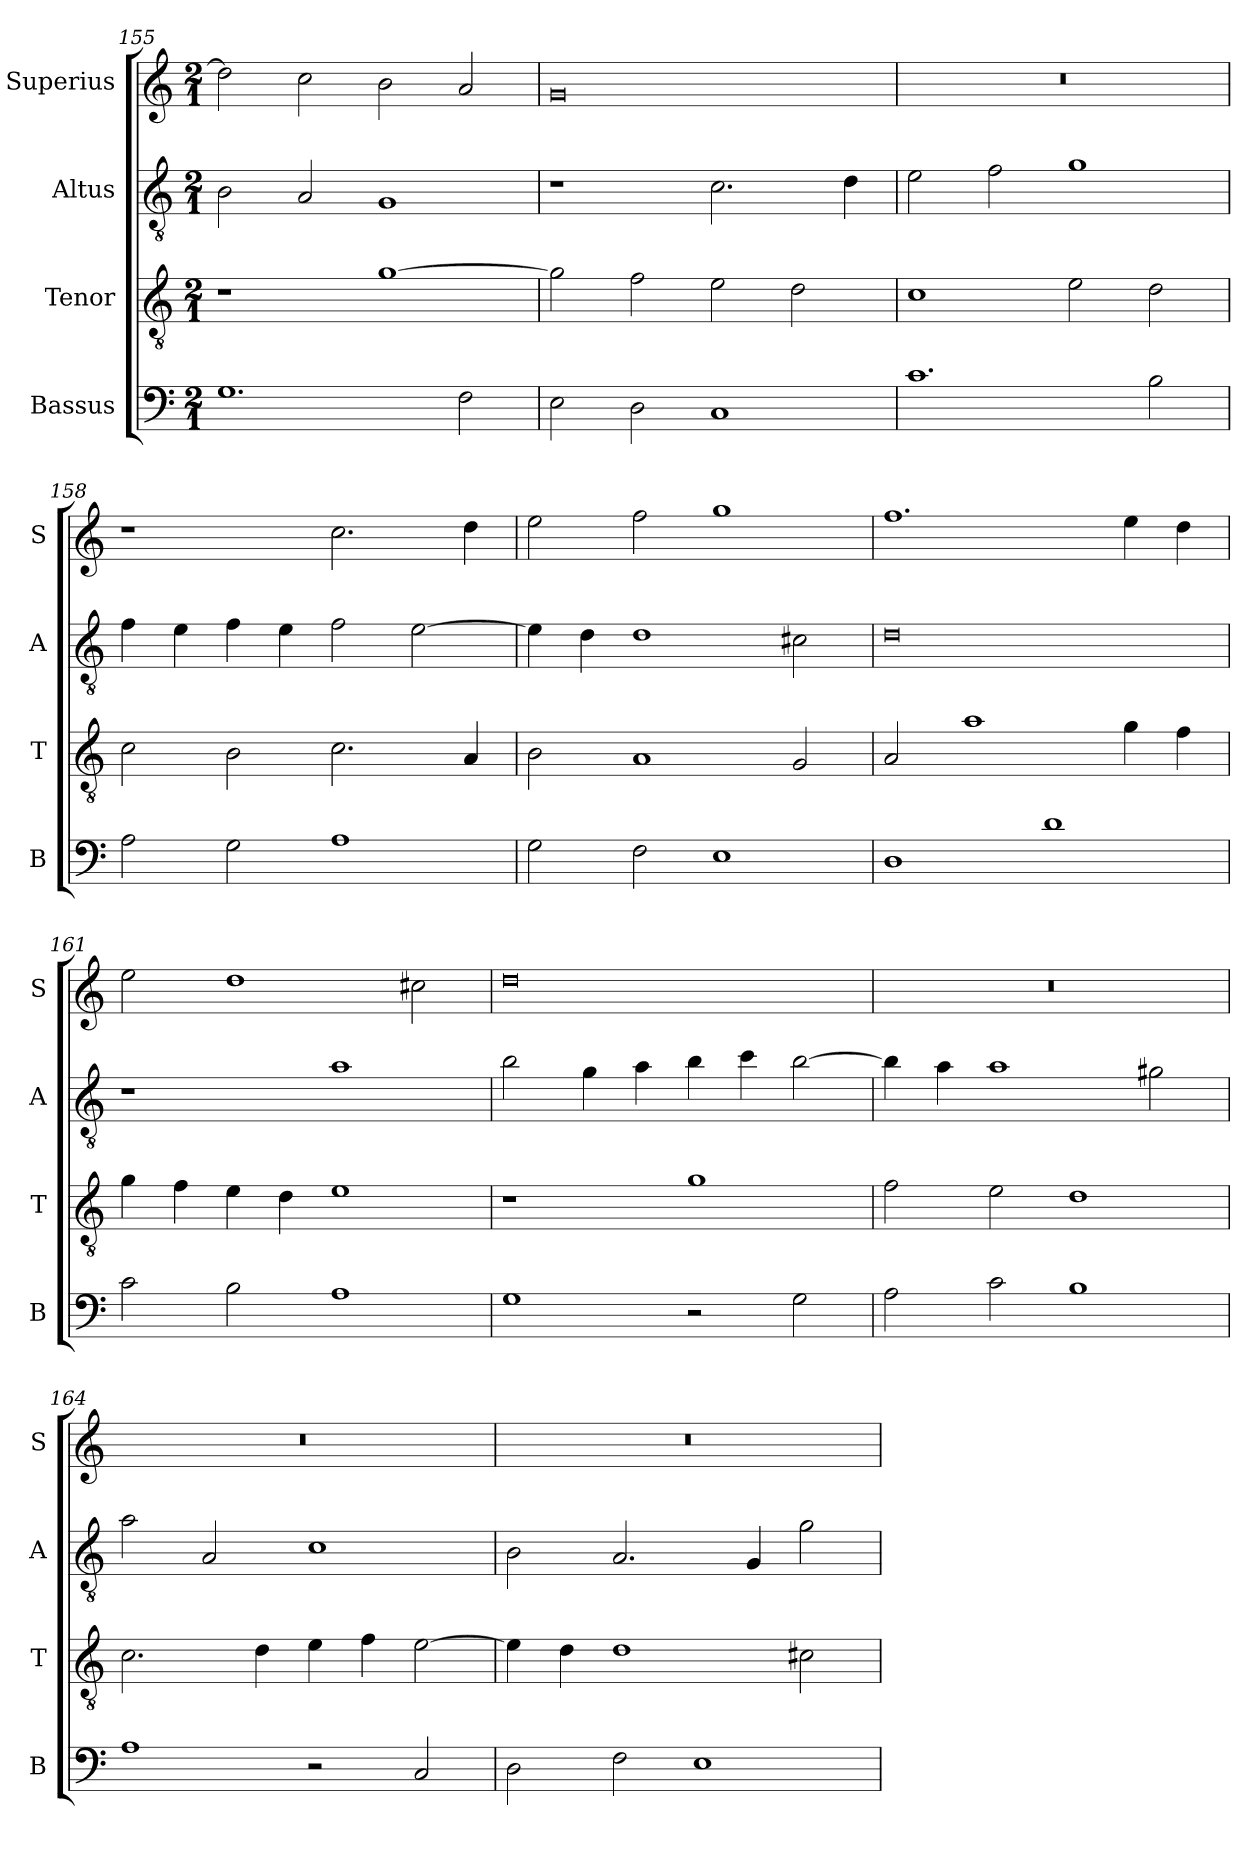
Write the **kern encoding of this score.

**kern	**kern	**kern	**kern
*part4	*part3	*part2	*part1
*staff4	*staff3	*staff2	*staff1
*I"Bassus	*I"Tenor	*I"Altus	*I"Superius
*I'B	*I'T	*I'A	*I'S
*clefF4	*clefGv2	*clefGv2	*clefG2
*k[]	*k[]	*k[]	*k[]
*M2/1	*M2/1	*M2/1	*M2/1
=155	=155	=155	=155
1.G	1r	2B\	2dd\]
.	.	2A/	2cc\
.	[1g	1G	2b\
2F\	.	.	2a/
=156	=156	=156	=156
2E\	2g\]	1r	0g
2D\	2f\	.	.
1C	2e\	2.c\	.
.	2d\	.	.
.	.	4d\	.
=157	=157	=157	=157
1.c	1c	2e\	0r
.	.	2f\	.
.	2e\	1g	.
2B\	2d\	.	.
=158	=158	=158	=158
2A\	2c\	4f\	1r
.	.	4e\	.
2G\	2B\	4f\	.
.	.	4e\	.
1A	2.c\	2f\	2.cc\
.	.	[2e\	.
.	4A/	.	4dd\
=159	=159	=159	=159
2G\	2B\	4e\]	2ee\
.	.	4d\	.
2F\	1A	1d	2ff\
1E	.	.	1gg
.	2G/	2c#X\	.
=160	=160	=160	=160
1D	2A/	0d	1.ff
.	1a	.	.
1d	.	.	.
.	4g\	.	4ee\
.	4f\	.	4dd\
=161	=161	=161	=161
2c\	4g\	1r	2ee\
.	4f\	.	.
2B\	4e\	.	1dd
.	4d\	.	.
1A	1e	1a	.
.	.	.	2cc#X\
=162	=162	=162	=162
1G	1r	2b\	0dd
.	.	4g\	.
.	.	4a\	.
2r	1g	4b\	.
.	.	4cc\	.
2G\	.	[2b\	.
=163	=163	=163	=163
2A\	2f\	4b\]	0r
.	.	4a\	.
2c\	2e\	1a	.
1B	1d	.	.
.	.	2g#X\	.
=164	=164	=164	=164
1A	2.c\	2a\	0r
.	.	2A/	.
.	4d\	.	.
2r	4e\	1c	.
.	4f\	.	.
2C/	[2e\	.	.
=165	=165	=165	=165
2D\	4e\]	2B\	0r
.	4d\	.	.
2F\	1d	2.A/	.
1E	.	.	.
.	.	4G/	.
.	2c#X\	2g\	.
=	=	=	=
*-	*-	*-	*-
